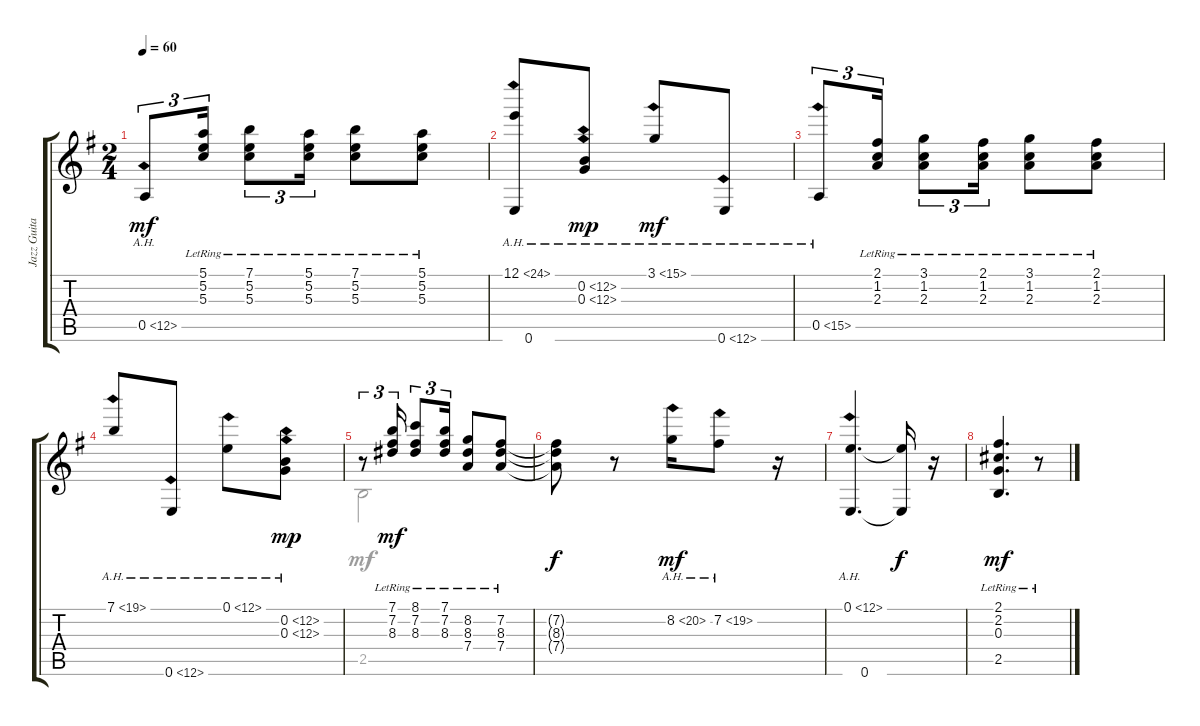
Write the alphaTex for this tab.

\track ("Jazz Guitar" "Jazz Guita") {instrument electricguitarjazz}
\staff {score tabs}
\tuning (E4 B3 G3 D3 A2 E2) {hide}
\voice
\ts (2 4)
\tempo 60
\clef g2
\ks g
0.5{ah 12}.8{tu (3 2) dy mf} (5.1{lr} 5.2{lr} 5.3{lr}).16{tu (3 2)} (7.1{lr} 5.2{lr} 5.3{lr}).8{tu (3 2)} (5.1{lr} 5.2{lr} 5.3{lr}).16{tu (3 2)} (7.1{lr} 5.2{lr} 5.3{lr}).8 (5.1{lr} 5.2{lr} 5.3{lr}).8 |
(12.1{ah 12} 0.6).8 (0.2{ah 12} 0.3{ah 12}).8{dy mp} 3.1{ah 12}.8{dy mf} 0.6{ah 12}.8 |
0.5{ah 15}.8{tu (3 2)} (2.1{lr} 1.2{lr} 2.3{lr}).16{tu (3 2)} (3.1{lr} 1.2{lr} 2.3{lr}).8{tu (3 2)} (2.1{lr} 1.2{lr} 2.3{lr}).16{tu (3 2)} (3.1{lr} 1.2{lr} 2.3{lr}).8 (2.1{lr} 1.2{lr} 2.3{lr}).8 |
7.1{ah 12}.8 0.6{ah 12}.8 0.1{ah 12}.8 (0.2{ah 12} 0.3{ah 12}).8{dy mp} |
r.8{tu (3 2)} (7.1{lr} 7.2{lr} 8.3{lr}).16{tu (3 2) dy mf} (8.1{lr} 7.2{lr} 8.3{lr}).8{tu (3 2)} (7.1{lr} 7.2{lr} 8.3{lr}).16{tu (3 2)} (8.2{lr} 8.3{lr} 7.4{lr}).8 (7.2{lr} 8.3{lr} 7.4{lr}).8 |
(7.2{t} 8.3{t} 7.4{t}).8{dy f} r.8 8.2{ah 12}.16{dy mf} 7.2{ah 12}.8 r.16 |
(0.1{ah 12} 0.6).4{d} (0.1{t} 0.6{t}).16{dy f} r.16 |
(2.1{lr} 2.2{lr} 0.3{lr} 2.5{lr}).4{d dy mf} r.8
\voice
\clef g2
\ottava regular
\simile none
\ks g
|
|
|
|
2.5.2 |
|
|
